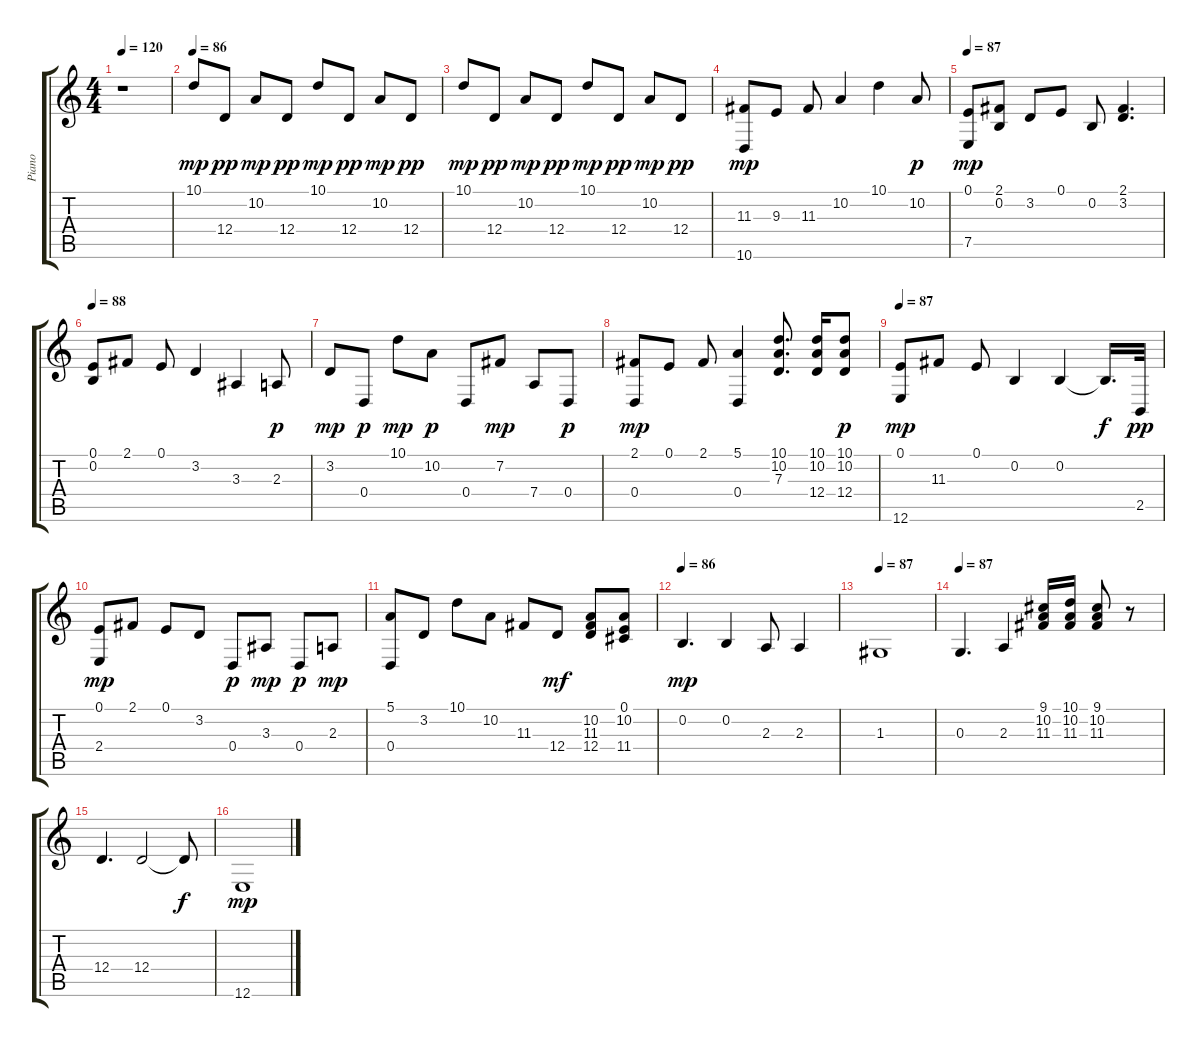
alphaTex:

\track ("Piano" "Piano") {instrument acousticgrandpiano}
\staff {score tabs}
\tuning (E4 B3 G3 D3 A2 E2) {hide}
\ts (4 4)
\tempo 120
\clef g2
\ks c
r.1{dy mp instrument acousticgrandpiano} |
\tempo 86
10.1.8 12.4.8{dy pp} 10.2.8{dy mp} 12.4.8{dy pp} 10.1.8{dy mp} 12.4.8{dy pp} 10.2.8{dy mp} 12.4.8{dy pp} |
10.1.8{dy mp} 12.4.8{dy pp} 10.2.8{dy mp} 12.4.8{dy pp} 10.1.8{dy mp} 12.4.8{dy pp} 10.2.8{dy mp} 12.4.8{dy pp} |
(11.3 10.6).8{dy mp} 9.3.8 11.3.8 10.2.4 10.1.4 10.2.8{dy p} |
\tempo 87
(0.1 7.5).8{dy mp} (2.1 0.2).8 3.2.8 0.1.8 0.2.8 (2.1 3.2).4{d} |
\tempo 88
(0.1 0.2).8 2.1.8 0.1.8 3.2.4 3.3.4 2.3.8{dy p} |
3.2.8{dy mp} 0.4.8{dy p} 10.1.8{dy mp} 10.2.8{dy p} 0.4.8 7.2.8{dy mp} 7.4.8 0.4.8{dy p} |
(2.1 0.4).8{dy mp} 0.1.8 2.1.8 (5.1 0.4).4 (10.1 10.2 7.3).8{d} (10.1 10.2 12.4).16 (10.1 10.2 12.4).8{dy p} |
\tempo 87
(0.1 12.6).8{dy mp} 11.3.8 0.1.8 0.2.4 0.2.4 0.2{t}.16{d dy f} 2.5.32{dy pp} |
(0.1 2.4).8{dy mp} 2.1.8 0.1.8 3.2.8 0.4.8{dy p} 3.3.8{dy mp} 0.4.8{dy p} 2.3.8{dy mp} |
(5.1 0.4).8 3.2.8 10.1.8 10.2.8 11.3.8 12.4.8{dy mf} (10.2 11.3 12.4).8 (0.1 10.2 11.4).8 |
\tempo 86
0.2.4{d dy mp} 0.2.4 2.3.8 2.3.4 |
\tempo 87
1.3.1 |
\tempo 87
0.3.4{d} 2.3.4 (9.1 10.2 11.3).16 (10.1 10.2 11.3).16 (9.1 10.2 11.3).8 r.8 |
12.4.4{d} 12.4.2 12.4{t}.8{dy f} |
12.6.1{dy mp}
